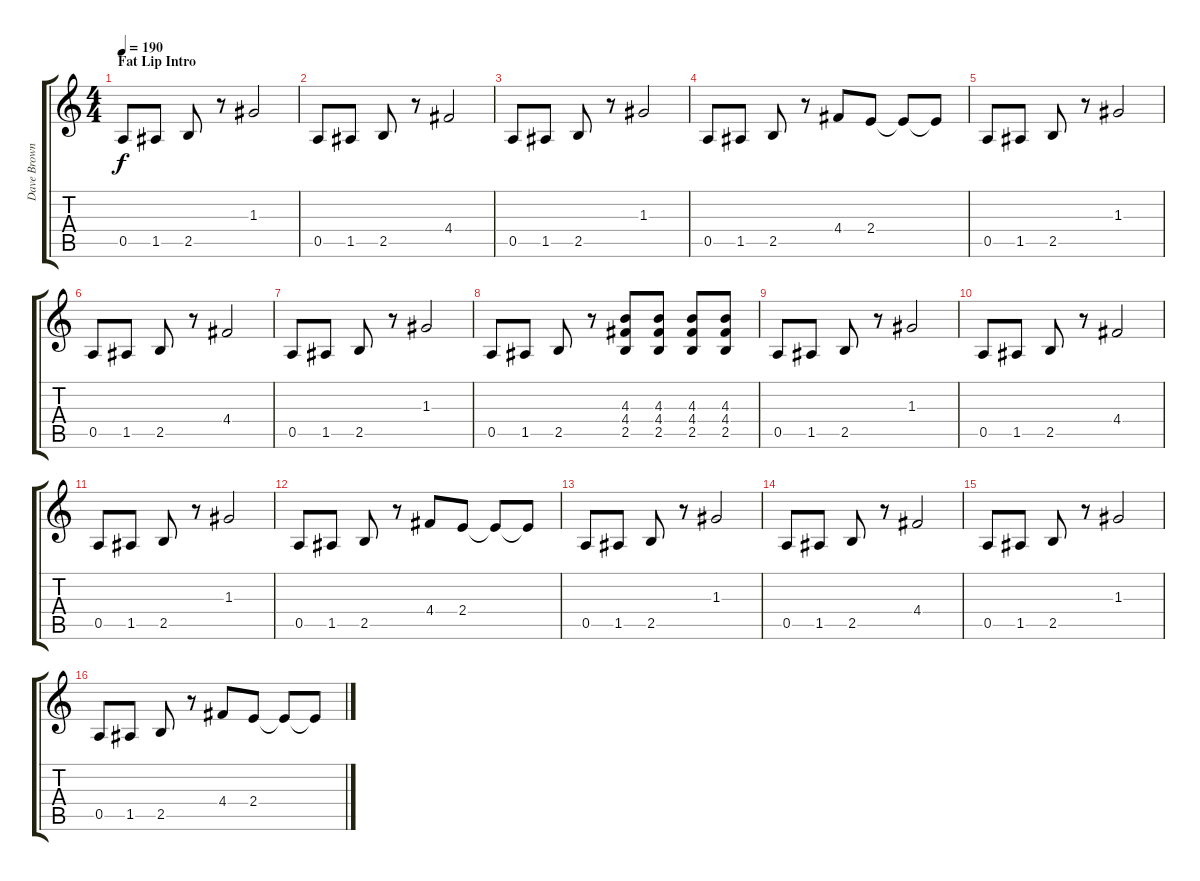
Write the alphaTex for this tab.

\track ("Dave Brownsound" "Dave Brown") {instrument distortionguitar}
\staff {score tabs}
\tuning (E4 B3 G3 D3 A2 E2) {hide}
\ts (4 4)
\section ("" "Fat Lip Intro")
\tempo 190
\clef g2
\ks c
0.5.8{dy f instrument distortionguitar} 1.5.8 2.5.8 r.8 1.3.2 |
0.5.8 1.5.8 2.5.8 r.8 4.4.2 |
0.5.8 1.5.8 2.5.8 r.8 1.3.2 |
0.5.8 1.5.8 2.5.8 r.8 4.4.8 2.4.8 2.4{t}.8 2.4{t}.8 |
0.5.8 1.5.8 2.5.8 r.8 1.3.2 |
0.5.8 1.5.8 2.5.8 r.8 4.4.2 |
0.5.8 1.5.8 2.5.8 r.8 1.3.2 |
0.5.8 1.5.8 2.5.8 r.8 (4.3 4.4 2.5).8 (4.3 4.4 2.5).8 (4.3 4.4 2.5).8 (4.3 4.4 2.5).8 |
0.5.8 1.5.8 2.5.8 r.8 1.3.2 |
0.5.8 1.5.8 2.5.8 r.8 4.4.2 |
0.5.8 1.5.8 2.5.8 r.8 1.3.2 |
0.5.8 1.5.8 2.5.8 r.8 4.4.8 2.4.8 2.4{t}.8 2.4{t}.8 |
0.5.8 1.5.8 2.5.8 r.8 1.3.2 |
0.5.8 1.5.8 2.5.8 r.8 4.4.2 |
0.5.8 1.5.8 2.5.8 r.8 1.3.2 |
0.5.8 1.5.8 2.5.8 r.8 4.4.8 2.4.8 2.4{t}.8 2.4{t}.8
